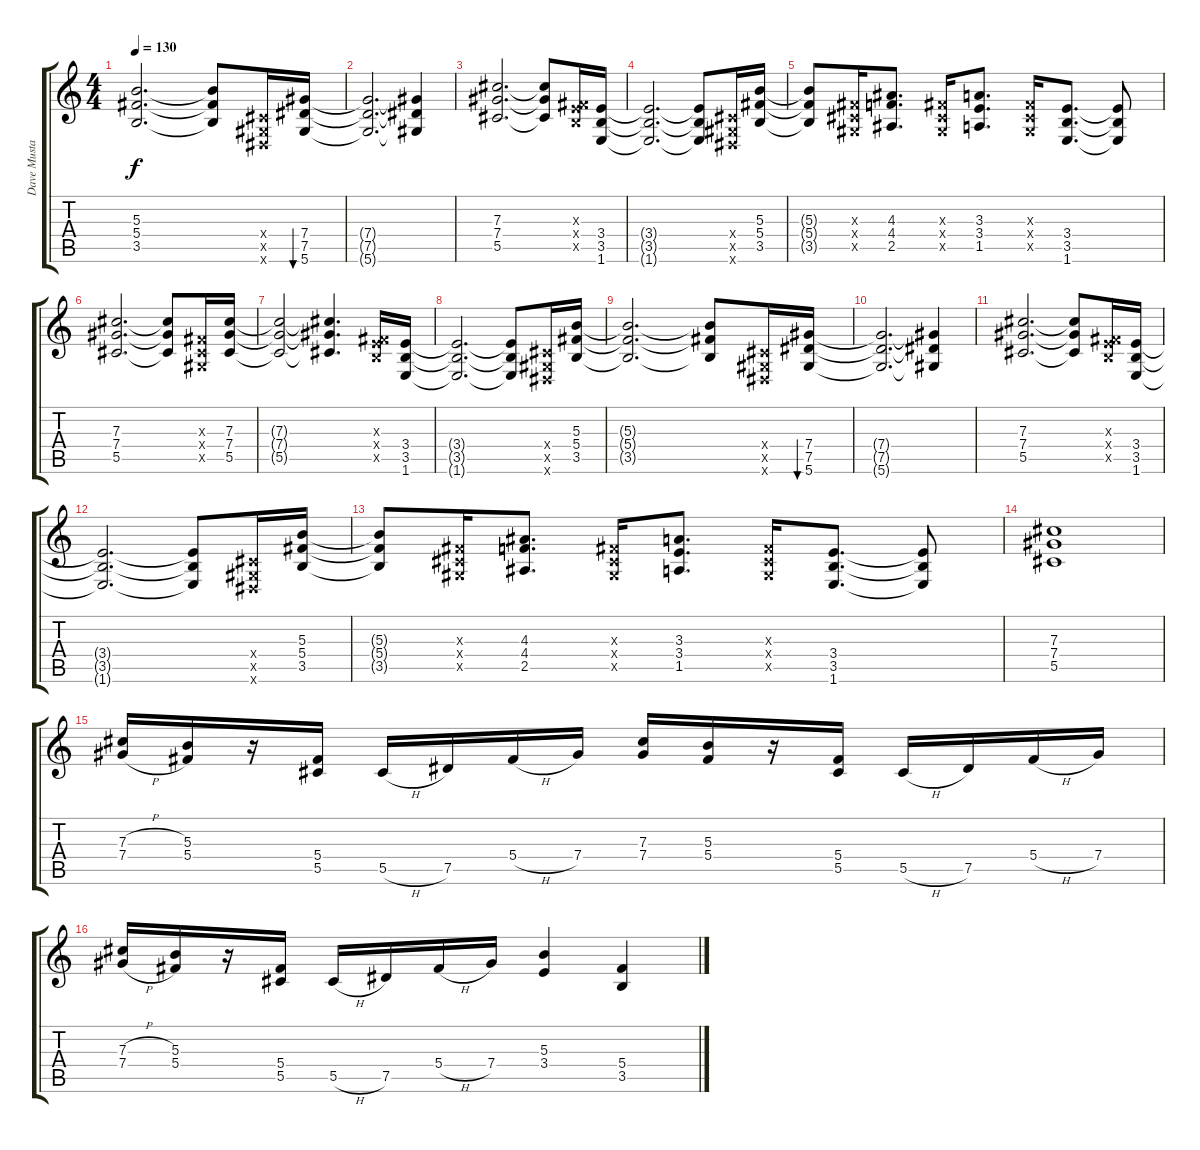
\track ("Dave Mustaine" "Dave Musta") {instrument distortionguitar}
\staff {score tabs}
\tuning (Eb4 Bb3 Gb3 Db3 Ab2 Eb2) {hide}
\ts (4 4)
\tempo 130
\clef g2
\ks c
(5.3{t} 5.4{t} 3.5{t}).2{d dy f} (5.3{t} 5.4{t} 3.5{t}).8 (0.4{x} 0.5{x} 0.6{x}).16 (7.4 7.5 5.6).16{bu 120} |
(7.4{t} 7.5{t} 5.6{t}).2{d} (7.4{t} 7.5{t} 5.6{t}).4 |
(7.3 7.4 5.5).2{d} (7.3{t} 7.4{t} 5.5{t}).8 (0.3{x} 3.4{x} 3.5{x}).16 (3.4 3.5 1.6).16 |
(3.4{t} 3.5{t} 1.6{t}).2{d} (3.4{t} 3.5{t} 1.6{t}).8 (0.4{x} 0.5{x} 0.6{x}).16 (5.3 5.4 3.5).16 |
(5.3{t} 5.4{t} 3.5{t}).8 (0.3{x} 0.4{x} 0.5{x}).16 (4.3 4.4 2.5).8{d} (0.3{x} 0.4{x} 0.5{x}).16 (3.3 3.4 1.5).8{d} (0.3{x} 0.4{x} 0.5{x}).16 (3.4 3.5 1.6).8{d} (3.4{t} 3.5{t} 1.6{t}).8 |
(7.3 7.4 5.5).2{d} (7.3{t} 7.4{t} 5.5{t}).8 (0.3{x} 0.4{x} 0.5{x}).16 (7.3 7.4 5.5).16 |
(7.3{t} 7.4{t} 5.5{t}).2 (7.3{t} 7.4{t} 5.5{t}).4{d} (0.3{x} 3.4{x} 3.5{x}).16 (3.4 3.5 1.6).16 |
(3.4{t} 3.5{t} 1.6{t}).2{d} (3.4{t} 3.5{t} 1.6{t}).8 (0.4{x} 0.5{x} 0.6{x}).16 (5.3 5.4 3.5).16 |
(5.3{t} 5.4{t} 3.5{t}).2{d} (5.3{t} 5.4{t} 3.5{t}).8 (0.4{x} 0.5{x} 0.6{x}).16 (7.4 7.5 5.6).16{bu 120} |
(7.4{t} 7.5{t} 5.6{t}).2{d} (7.4{t} 7.5{t} 5.6{t}).4 |
(7.3 7.4 5.5).2{d} (7.3{t} 7.4{t} 5.5{t}).8 (0.3{x} 3.4{x} 3.5{x}).16 (3.4 3.5 1.6).16 |
(3.4{t} 3.5{t} 1.6{t}).2{d} (3.4{t} 3.5{t} 1.6{t}).8 (0.4{x} 0.5{x} 0.6{x}).16 (5.3 5.4 3.5).16 |
(5.3{t} 5.4{t} 3.5{t}).8 (0.3{x} 0.4{x} 0.5{x}).16 (4.3 4.4 2.5).8{d} (0.3{x} 0.4{x} 0.5{x}).16 (3.3 3.4 1.5).8{d} (0.3{x} 0.4{x} 0.5{x}).16 (3.4 3.5 1.6).8{d} (3.4{t} 3.5{t} 1.6{t}).8 |
(7.3 7.4 5.5).1 |
(7.3{h} 7.4{h}).16 (5.3 5.4).16 r.16 (5.4 5.5).16 5.5{h}.16 7.5.16 5.4{h}.16 7.4.16 (7.3 7.4).16 (5.3 5.4).16 r.16 (5.4 5.5).16 5.5{h}.16 7.5.16 5.4{h}.16 7.4.16 |
(7.3{h} 7.4{h}).16 (5.3 5.4).16 r.16 (5.4 5.5).16 5.5{h}.16 7.5.16 5.4{h}.16 7.4.16 (5.3 3.4).4 (5.4 3.5).4
